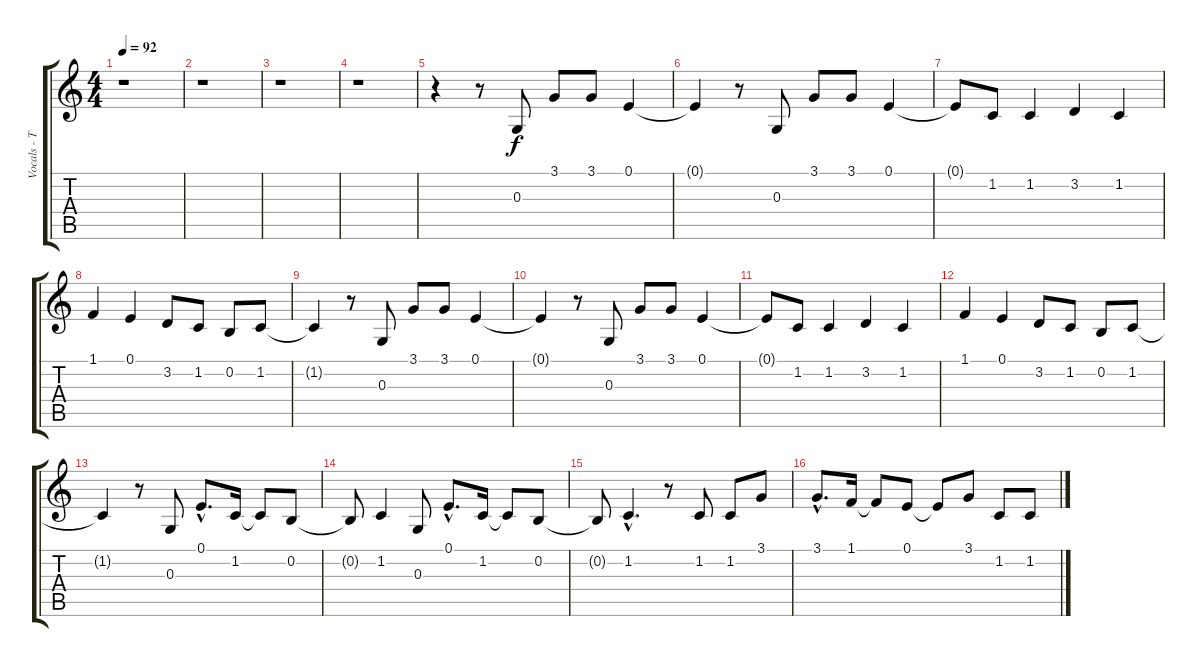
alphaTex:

\track ("Vocals - Tyson Ritter" "Vocals - T") {instrument lead6voice}
\staff {score tabs}
\tuning (E4 B3 G3 D3 A2 E2) {hide}
\ts (4 4)
\tempo 92
\clef g2
\ks c
r.1{dy f instrument lead6voice} |
r.1 |
r.1 |
r.1 |
r.4 r.8 0.3.8 3.1.8 3.1.8 0.1.4 |
0.1{t}.4 r.8 0.3.8 3.1.8 3.1.8 0.1.4 |
0.1{t}.8 1.2.8 1.2.4 3.2.4 1.2.4 |
1.1.4 0.1.4 3.2.8 1.2.8 0.2.8 1.2.8 |
1.2{t}.4 r.8 0.3.8 3.1.8 3.1.8 0.1.4 |
0.1{t}.4 r.8 0.3.8 3.1.8 3.1.8 0.1.4 |
0.1{t}.8 1.2.8 1.2.4 3.2.4 1.2.4 |
1.1.4 0.1.4 3.2.8 1.2.8 0.2.8 1.2.8 |
1.2{t}.4 r.8 0.3.8 0.1{hac}.8{d} 1.2.16 1.2{t}.8 0.2.8 |
0.2{t}.8 1.2.4 0.3.8 0.1{hac}.8{d} 1.2.16 1.2{t}.8 0.2.8 |
0.2{t}.8 1.2{hac}.4{d} r.8 1.2.8 1.2.8 3.1.8 |
3.1{hac}.8{d} 1.1.16 1.1{t}.8 0.1.8 0.1{t}.8 3.1.8 1.2.8 1.2.8
